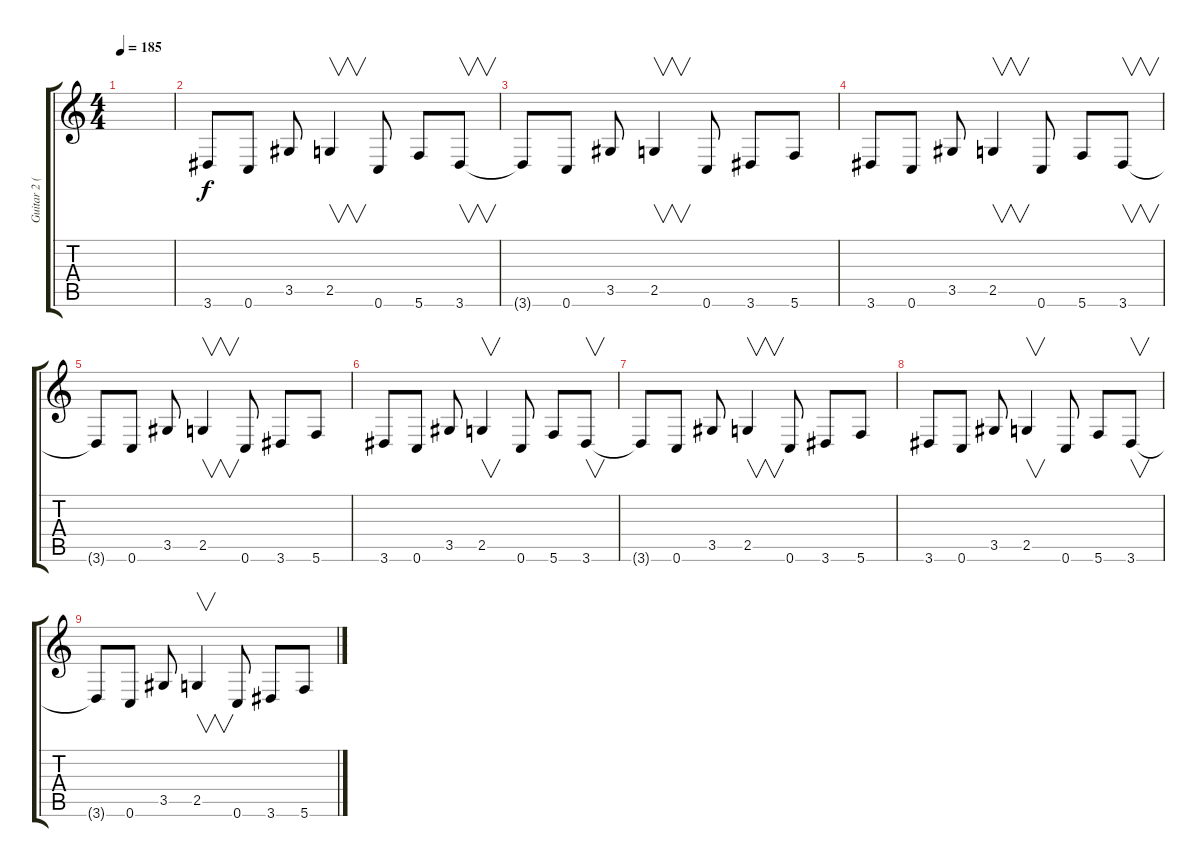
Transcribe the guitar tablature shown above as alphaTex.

\track ("Guitar 2 (Lead)" "Guitar 2 (") {instrument distortionguitar}
\staff {score tabs}
\tuning (C4 G3 Eb3 Bb2 F2 C2) {hide}
\ts (4 4)
\tempo 185
\clef g2
\ks c
|
3.6.8{balance 14} 0.6.8 3.5.8 2.5.4{v} 0.6.8 5.6.8 3.6.8{v} |
3.6{t}.8 0.6.8 3.5.8 2.5.4{v} 0.6.8 3.6.8 5.6.8 |
3.6.8 0.6.8 3.5.8 2.5.4{v} 0.6.8 5.6.8 3.6.8{v} |
3.6{t}.8 0.6.8 3.5.8 2.5.4{v} 0.6.8 3.6.8 5.6.8 |
3.6.8 0.6.8 3.5.8 2.5.4{v} 0.6.8 5.6.8 3.6.8{v} |
3.6{t}.8 0.6.8 3.5.8 2.5.4{v} 0.6.8 3.6.8 5.6.8 |
3.6.8 0.6.8 3.5.8 2.5.4{v} 0.6.8 5.6.8 3.6.8{v} |
3.6{t}.8 0.6.8 3.5.8 2.5.4{v} 0.6.8 3.6.8 5.6.8
